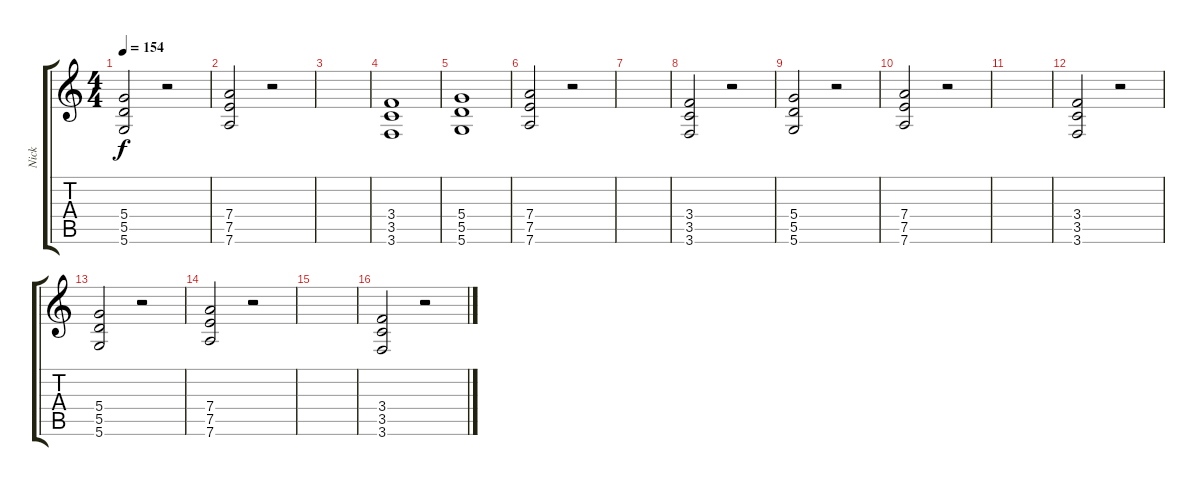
\track ("Nick " "Nick ") {instrument distortionguitar}
\staff {score tabs}
\tuning (E4 B3 G3 D3 A2 D2) {hide}
\ts (4 4)
\tempo 154
\clef g2
\ks c
(5.4 5.5 5.6).2{dy f} r.2 |
(7.4 7.5 7.6).2 r.2 |
|
(3.4 3.5 3.6).1 |
(5.4 5.5 5.6).1 |
(7.4 7.5 7.6).2{volume 11 instrument distortionguitar} r.2 |
|
(3.4 3.5 3.6).2 r.2 |
(5.4 5.5 5.6).2 r.2 |
(7.4 7.5 7.6).2{volume 11 instrument distortionguitar} r.2 |
|
(3.4 3.5 3.6).2 r.2 |
(5.4 5.5 5.6).2 r.2 |
(7.4 7.5 7.6).2{volume 11 instrument distortionguitar} r.2 |
|
(3.4 3.5 3.6).2 r.2
